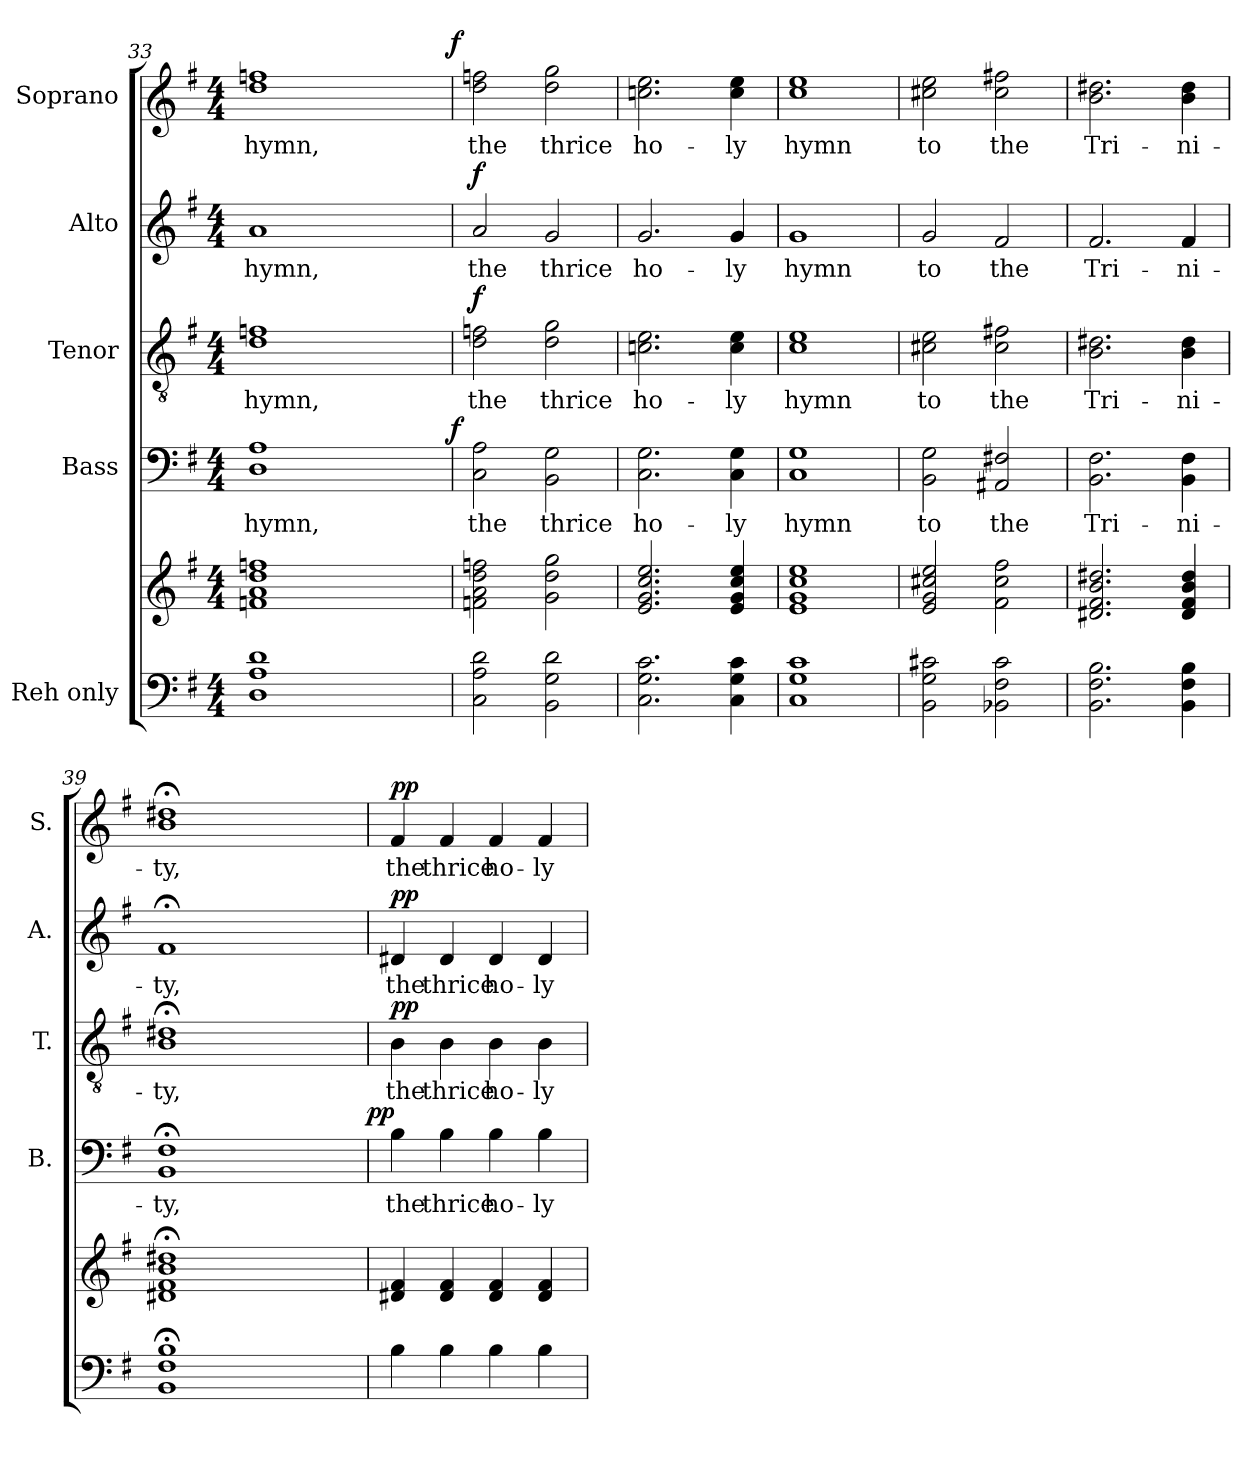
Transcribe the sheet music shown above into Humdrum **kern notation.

**kern	**kern	**kern	**text	**dynam	**kern	**text	**dynam	**kern	**text	**dynam	**kern	**text	**dynam
*part5	*part5	*part4	*part4	*part4	*part3	*part3	*part3	*part2	*part2	*part2	*part1	*part1	*part1
*staff6	*staff5	*staff4	*staff4	*staff4	*staff3	*staff3	*staff3	*staff2	*staff2	*staff2	*staff1	*staff1	*staff1
*I"Reh only	*	*I"Bass	*	*	*I"Tenor	*	*	*I"Alto	*	*	*I"Soprano	*	*
*	*	*I'B.	*	*	*I'T.	*	*	*I'A.	*	*	*I'S.	*	*
!!LO:PB:g=z
*clefF4	*clefG2	*clefF4	*	*	*clefGv2	*	*	*clefG2	*	*	*clefG2	*	*
*	*	*	*	*	*ITrd7c12	*	*	*	*	*	*	*	*
*k[f#]	*k[f#]	*k[f#]	*	*	*k[f#]	*	*	*k[f#]	*	*	*k[f#]	*	*
*G:	*G:	*G:	*	*	*G:	*	*	*G:	*	*	*G:	*	*
*M4/4	*M4/4	*M4/4	*	*	*M4/4	*	*	*M4/4	*	*	*M4/4	*	*
=33	=33	=33	=33	=33	=33	=33	=33	=33	=33	=33	=33	=33	=33
!	!	!	!LO:LY:b:color=#000000	!	!	!	!	!	!	!	!	!	!
!	!	!	!	!	!	!LO:LY:b:color=#000000	!	!	!	!	!	!	!
!	!	!	!	!	!	!	!	!	!LO:LY:b:color=#000000	!	!	!	!
!	!	!	!	!	!	!	!	!	!	!	!	!LO:LY:b:color=#000000	!
*	*	*^	*	*	*	*	*	*	*	*	*^	*	*
1Di 1Ai 1di	1fni 1ai 1ddi 1ffni	1Di 1Ai	2ryy	hymn,	.	1Di 1Fni	hymn,	.	1ai	hymn,	.	1ddi 1ffni	2ryy	hymn,	.
.	.	.	4ryy	.	.	.	.	.	.	.	.	.	4ryy	.	.
.	.	.	8ryy	.	.	.	.	.	.	.	.	.	8ryy	.	.
.	.	.	16ryy	.	.	.	.	.	.	.	.	.	16ryy	.	.
.	.	.	32ryy	.	.	.	.	.	.	.	.	.	32ryy	.	.
.	.	.	64ryy	.	.	.	.	.	.	.	.	.	64ryy	.	.
.	.	.	128...ryy	.	.	.	.	.	.	.	.	.	128...ryy	.	.
.	.	.	1024ryy	.	f	.	.	.	.	.	.	.	1024ryy	.	f
*	*	*v	*v	*	*	*	*	*	*	*	*	*v	*v	*	*
=34	=34	=34	=34	=34	=34	=34	=34	=34	=34	=34	=34	=34	=34
*	*	*^	*	*	*	*	*	*	*	*	*^	*	*
!	!	!	!	!LO:LY:b:color=#000000	!	!	!	!	!	!	!	!	!	!	!
*	*	*v	*v	*	*	*	*	*	*	*	*	*v	*v	*	*
*	*	*^	*	*	*	*	*	*	*	*	*^	*	*
!	!	!	!	!	!	!	!LO:LY:b:color=#000000	!	!	!	!	!	!	!	!
*	*	*v	*v	*	*	*	*	*	*	*	*	*v	*v	*	*
*	*	*^	*	*	*	*	*	*	*	*	*^	*	*
!	!	!	!	!	!	!	!	!	!	!LO:LY:b:color=#000000	!	!	!	!	!
*	*	*v	*v	*	*	*	*	*	*	*	*	*v	*v	*	*
*	*	*^	*	*	*	*	*	*	*	*	*^	*	*
!	!	!	!	!	!	!	!	!	!	!	!	!	!	!LO:LY:b:color=#000000	!
*	*	*v	*v	*	*	*	*	*	*	*	*	*v	*v	*	*
2Ci\ 2Ai 2di	2fni\ 2ai 2ddi 2ffni	2Ci\ 2Ai	the	.	2Di\ 2Fni	the	f	2ai/	the	f	2ddi\ 2ffni	the	.
!	!	!	!LO:LY:b:color=#000000	!	!	!	!	!	!	!	!	!	!
!	!	!	!	!	!	!LO:LY:b:color=#000000	!	!	!	!	!	!	!
!	!	!	!	!	!	!	!	!	!LO:LY:b:color=#000000	!	!	!	!
!	!	!	!	!	!	!	!	!	!	!	!	!LO:LY:b:color=#000000	!
2BBi\ 2Gi 2di	2gi\ 2ddi 2ggi	2BBi\ 2Gi	thrice	.	2Di\ 2Gi	thrice	.	2gi/	thrice	.	2ddi\ 2ggi	thrice	.
=35	=35	=35	=35	=35	=35	=35	=35	=35	=35	=35	=35	=35	=35
!	!	!	!LO:LY:b:color=#000000	!	!	!	!	!	!	!	!	!	!
!	!	!	!	!	!	!LO:LY:b:color=#000000	!	!	!	!	!	!	!
!	!	!	!	!	!	!	!	!	!LO:LY:b:color=#000000	!	!	!	!
!	!	!	!	!	!	!	!	!	!	!	!	!LO:LY:b:color=#000000	!
2.Ci\ 2.Gi 2.ci	2.ei/ 2.gi 2.cci 2.eei	2.Ci\ 2.Gi	ho-	.	2.Cni\ 2.Ei	ho-	.	2.gi/	ho-	.	2.ccni\ 2.eei	ho-	.
!	!	!	!LO:LY:b:color=#000000	!	!	!	!	!	!	!	!	!	!
!	!	!	!	!	!	!LO:LY:b:color=#000000	!	!	!	!	!	!	!
!	!	!	!	!	!	!	!	!	!LO:LY:b:color=#000000	!	!	!	!
!	!	!	!	!	!	!	!	!	!	!	!	!LO:LY:b:color=#000000	!
4Ci\ 4Gi 4ci	4ei/ 4gi 4cci 4eei	4Ci\ 4Gi	-ly	.	4Ci\ 4Ei	-ly	.	4gi/	-ly	.	4cci\ 4eei	-ly	.
=36	=36	=36	=36	=36	=36	=36	=36	=36	=36	=36	=36	=36	=36
!	!	!	!LO:LY:b:color=#000000	!	!	!	!	!	!	!	!	!	!
!	!	!	!	!	!	!LO:LY:b:color=#000000	!	!	!	!	!	!	!
!	!	!	!	!	!	!	!	!	!LO:LY:b:color=#000000	!	!	!	!
!	!	!	!	!	!	!	!	!	!	!	!	!LO:LY:b:color=#000000	!
1Ci 1Gi 1ci	1ei 1gi 1cci 1eei	1Ci 1Gi	hymn	.	1Ci 1Ei	hymn	.	1gi	hymn	.	1cci 1eei	hymn	.
=37	=37	=37	=37	=37	=37	=37	=37	=37	=37	=37	=37	=37	=37
!	!	!	!LO:LY:b:color=#000000	!	!	!	!	!	!	!	!	!	!
!	!	!	!	!	!	!LO:LY:b:color=#000000	!	!	!	!	!	!	!
!	!	!	!	!	!	!	!	!	!LO:LY:b:color=#000000	!	!	!	!
!	!	!	!	!	!	!	!	!	!	!	!	!LO:LY:b:color=#000000	!
2BBi\ 2Gi 2c#Xi	2ei/ 2gi 2cc#Xi 2eei	2BBi\ 2Gi	to	.	2C#Xi\ 2Ei	to	.	2gi/	to	.	2cc#Xi\ 2eei	to	.
!	!	!	!LO:LY:b:color=#000000	!	!	!	!	!	!	!	!	!	!
!	!	!	!	!	!	!LO:LY:b:color=#000000	!	!	!	!	!	!	!
!	!	!	!	!	!	!	!	!	!LO:LY:b:color=#000000	!	!	!	!
!	!	!	!	!	!	!	!	!	!	!	!	!LO:LY:b:color=#000000	!
2BB-Xi\ 2F#i 2c#i	2f#i\ 2cc#i 2ff#i	2AA#Xi/ 2F#Xi	the	.	2C#i\ 2F#Xi	the	.	2f#i/	the	.	2cc#i\ 2ff#Xi	the	.
=38	=38	=38	=38	=38	=38	=38	=38	=38	=38	=38	=38	=38	=38
!	!	!	!LO:LY:b:color=#000000	!	!	!	!	!	!	!	!	!	!
!	!	!	!	!	!	!LO:LY:b:color=#000000	!	!	!	!	!	!	!
!	!	!	!	!	!	!	!	!	!LO:LY:b:color=#000000	!	!	!	!
!	!	!	!	!	!	!	!	!	!	!	!	!LO:LY:b:color=#000000	!
2.BBi\ 2.F#i 2.Bi	2.d#Xi/ 2.f#i 2.bi 2.dd#Xi	2.BBi\ 2.F#i	Tri-	.	2.BBi\ 2.D#Xi	Tri-	.	2.f#i/	Tri-	.	2.bi\ 2.dd#Xi	Tri-	.
!	!	!	!LO:LY:b:color=#000000	!	!	!	!	!	!	!	!	!	!
!	!	!	!	!	!	!LO:LY:b:color=#000000	!	!	!	!	!	!	!
!	!	!	!	!	!	!	!	!	!LO:LY:b:color=#000000	!	!	!	!
!	!	!	!	!	!	!	!	!	!	!	!	!LO:LY:b:color=#000000	!
4BBi\ 4F#i 4Bi	4d#i/ 4f#i 4bi 4dd#i	4BBi\ 4F#i	-ni-	.	4BBi\ 4D#i	-ni-	.	4f#i/	-ni-	.	4bi\ 4dd#i	-ni-	.
=39	=39	=39	=39	=39	=39	=39	=39	=39	=39	=39	=39	=39	=39
!	!	!	!LO:LY:b:color=#000000	!	!	!	!	!	!	!	!	!	!
!	!	!	!	!	!	!LO:LY:b:color=#000000	!	!	!	!	!	!	!
!	!	!	!	!	!	!	!	!	!LO:LY:b:color=#000000	!	!	!	!
!	!	!	!	!	!	!	!	!	!	!	!	!LO:LY:b:color=#000000	!
*	*	*^	*	*	*	*	*	*	*	*	*	*	*
1BBi; 1F#i; 1Bi;	1d#Xi; 1f#i; 1bi; 1dd#Xi;	1BBi; 1F#i;	2ryy	-ty,	.	1BBi; 1D#Xi;	-ty,	.	1f#;i	-ty,	.	1bi; 1dd#Xi;	-ty,	.
.	.	.	4ryy	.	.	.	.	.	.	.	.	.	.	.
.	.	.	8ryy	.	.	.	.	.	.	.	.	.	.	.
.	.	.	16ryy	.	.	.	.	.	.	.	.	.	.	.
.	.	.	32ryy	.	.	.	.	.	.	.	.	.	.	.
.	.	.	64ryy	.	.	.	.	.	.	.	.	.	.	.
.	.	.	128...ryy	.	.	.	.	.	.	.	.	.	.	.
.	.	.	1024ryy	.	pp	.	.	.	.	.	.	.	.	.
*	*	*v	*v	*	*	*	*	*	*	*	*	*	*	*
=40	=40	=40	=40	=40	=40	=40	=40	=40	=40	=40	=40	=40	=40
*	*	*^	*	*	*	*	*	*	*	*	*	*	*
!	!	!	!	!LO:LY:b:color=#000000	!	!	!	!	!	!	!	!	!	!
*	*	*v	*v	*	*	*	*	*	*	*	*	*	*	*
*	*	*^	*	*	*	*	*	*	*	*	*	*	*
!	!	!	!	!	!	!	!LO:LY:b:color=#000000	!	!	!	!	!	!	!
*	*	*v	*v	*	*	*	*	*	*	*	*	*	*	*
*	*	*^	*	*	*	*	*	*	*	*	*	*	*
!	!	!	!	!	!	!	!	!	!	!LO:LY:b:color=#000000	!	!	!	!
*	*	*v	*v	*	*	*	*	*	*	*	*	*	*	*
*	*	*^	*	*	*	*	*	*	*	*	*	*	*
!	!	!	!	!	!	!	!	!	!	!	!	!	!LO:LY:b:color=#000000	!
*	*	*v	*v	*	*	*	*	*	*	*	*	*	*	*
4Bi\	4d#Xi/ 4f#i	4Bi\	the	.	4BBi\	the	pp	4d#Xi/	the	pp	4f#i/	the	pp
!	!	!	!LO:LY:b:color=#000000	!	!	!	!	!	!	!	!	!	!
!	!	!	!	!	!	!LO:LY:b:color=#000000	!	!	!	!	!	!	!
!	!	!	!	!	!	!	!	!	!LO:LY:b:color=#000000	!	!	!	!
!	!	!	!	!	!	!	!	!	!	!	!	!LO:LY:b:color=#000000	!
4Bi\	4d#i/ 4f#i	4Bi\	thrice	.	4BBi\	thrice	.	4d#i/	thrice	.	4f#i/	thrice	.
!	!	!	!LO:LY:b:color=#000000	!	!	!	!	!	!	!	!	!	!
!	!	!	!	!	!	!LO:LY:b:color=#000000	!	!	!	!	!	!	!
!	!	!	!	!	!	!	!	!	!LO:LY:b:color=#000000	!	!	!	!
!	!	!	!	!	!	!	!	!	!	!	!	!LO:LY:b:color=#000000	!
4Bi\	4d#i/ 4f#i	4Bi\	ho-	.	4BBi\	ho-	.	4d#i/	ho-	.	4f#i/	ho-	.
!	!	!	!LO:LY:b:color=#000000	!	!	!	!	!	!	!	!	!	!
!	!	!	!	!	!	!LO:LY:b:color=#000000	!	!	!	!	!	!	!
!	!	!	!	!	!	!	!	!	!LO:LY:b:color=#000000	!	!	!	!
!	!	!	!	!	!	!	!	!	!	!	!	!LO:LY:b:color=#000000	!
4Bi\	4d#i/ 4f#i	4Bi\	-ly	.	4BBi\	-ly	.	4d#i/	-ly	.	4f#i/	-ly	.
=	=	=	=	=	=	=	=	=	=	=	=	=	=
*-	*-	*-	*-	*-	*-	*-	*-	*-	*-	*-	*-	*-	*-
